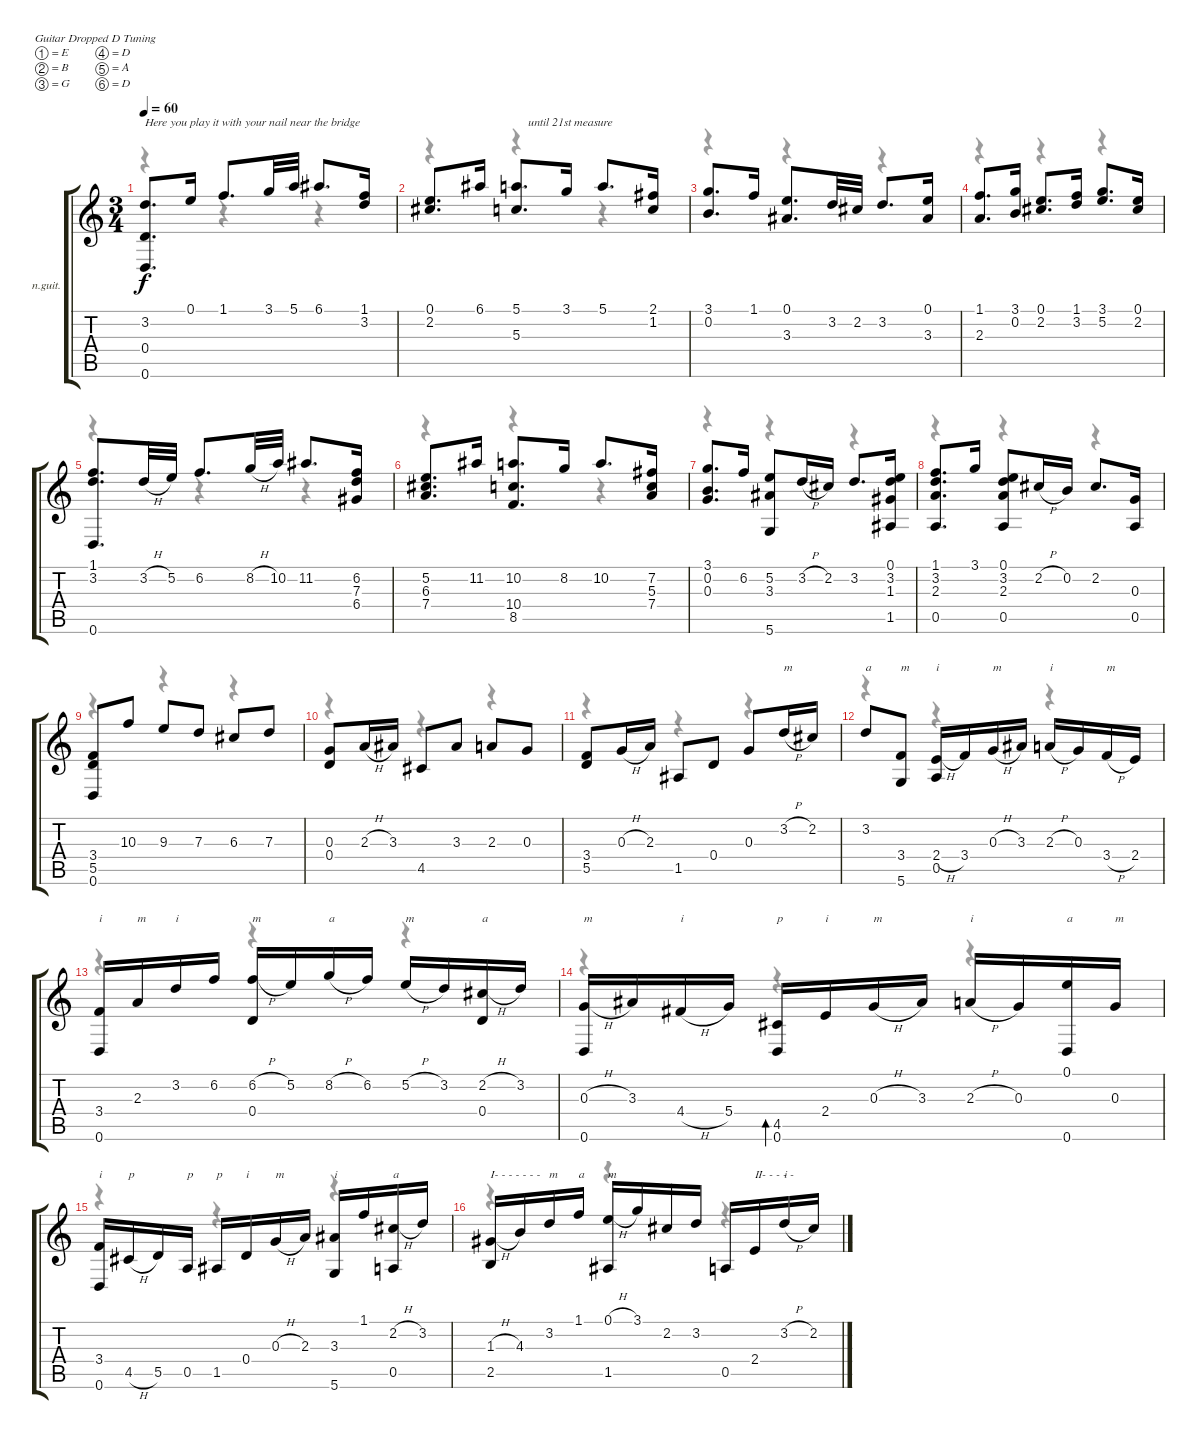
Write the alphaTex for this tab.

\defaultSystemsLayout 4
\bracketExtendMode groupsimilarinstruments
\firstSystemTrackNameOrientation horizontal
\otherSystemsTrackNameOrientation horizontal
\chordDiagramsInScore
\track ("Classical Guitar" "n.guit.") {instrument acousticguitarnylon}
\staff {score tabs}
\tuning (E4 B3 G3 D3 A2 D2)
\voice
\ts (3 4)
\tempo 60
\clef g2
\ks c
(3.2 0.4 0.6).8{d txt "Here you play it with your nail near the bridge" dy f beam Up} 0.1.16{beam Up} 1.1.8{d beam Up} 3.1.32{beam Up} 5.1.32{beam Up} 6.1{acc #}.8{d beam Up} (1.1 3.2).16{beam Up} |
(0.1 2.2{acc #}).8{d beam Up} 6.1{acc #}.16{beam Up} (5.1 5.3).8{d txt "    until 21st measure" beam Up} 3.1.16{beam Up} 5.1.8{d beam Up} (2.1{acc #} 1.2).16{beam Up} |
(3.1 0.2).8{d beam Up} 1.1.16{beam Up} (0.1 3.3{acc #}).8{d beam Up} 3.2.32{beam Up} 2.2{acc #}.32{beam Up} 3.2.8{d beam Up} (0.1 3.3{acc #}).16{beam Up} |
(1.1 2.3).8{d beam Up} (3.1 0.2).16{beam Up} (0.1 2.2{acc #}).8{d beam Up} (1.1 3.2).16{beam Up} (3.1 5.2).8{d beam Up} (0.1 2.2{acc #}).16{beam Up} |
(1.1 3.2 0.6).8{d beam Up} 3.2{h}.32{beam Up} 5.2.32{beam Up} 6.2.8{d beam Up} 8.2{h}.32{beam Up} 10.2.32{beam Up} 11.2{acc #}.8{d beam Up} (6.2 7.3 6.4{acc #}).16{beam Up} |
(5.2 6.3{acc #} 7.4).8{d beam Up} 11.2{acc #}.16{beam Up} (10.2 10.4 8.5).8{d beam Up} 8.2.16{beam Up} 10.2.8{d beam Up} (7.2{acc #} 5.3 7.4).16{beam Up} |
(3.1 0.2 0.3).8{d beam Up} 6.2.16{beam Up} (5.2 3.3{acc #} 5.6).8{beam Up} 3.2{h}.16{beam Up} 2.2{acc #}.16{beam Up} 3.2.8{d beam Up} (0.1 3.2 1.3{acc #} 1.5{acc #}).16{beam Up} |
(1.1 3.2 2.3 0.5).8{d beam Up} 3.1.16{beam Up} (0.1 3.2 2.3 0.5).8{beam Up} 2.2{h acc #}.16{beam Up} 0.2.16{beam Up} 2.2{acc #}.8{d beam Up} (0.3 0.5).16{beam Up} |
(3.4 5.5 0.6).8{beam Up} 10.3.8{beam Up} 9.3.8{beam Up} 7.3.8{beam Up} 6.3{acc #}.8{beam Up} 7.3.8{beam Up} |
(0.3 0.4).8{beam Up} 2.3{h}.16{beam Up} 3.3{acc #}.16{beam Up} 4.5{acc #}.8{beam Up} 3.3{acc #}.8{beam Up} 2.3.8{beam Up} 0.3.8{beam Up} |
(3.4 5.5).8{beam Up} 0.3{h}.16{beam Up} 2.3.16{beam Up} 1.5{acc #}.8{beam Up} 0.4.8{beam Up} 0.3.8{beam Up} 3.2{h}.16{txt "m" beam Up} 2.2{acc #}.16{beam Up} |
3.2.8{txt "a" beam Up} (3.4 5.6).8{txt "m" beam Up} (2.4{h} 0.5).16{txt "i" beam Up} 3.4.16{beam Up} 0.3{h}.16{txt "m" beam Up} 3.3{acc #}.16{beam Up} 2.3{h}.16{txt "i" beam Up} 0.3.16{beam Up} 3.4{h}.16{txt "m" beam Up} 2.4.16{beam Up} |
(3.4 0.6).16{txt "i" beam Up} 2.3.16{txt "m" beam Up} 3.2.16{txt "i" beam Up} 6.2.16{beam Up} (6.2{h} 0.4).16{txt "m" beam Up} 5.2.16{beam Up} 8.2{h}.16{txt "a" beam Up} 6.2.16{beam Up} 5.2{h}.16{txt "m" beam Up} 3.2.16{beam Up} (2.2{h acc #} 0.4).16{txt "a" beam Up} 3.2.16{beam Up} |
(0.3{h} 0.6).16{txt "m" beam Up} 3.3{acc #}.16{beam Up} 4.4{h acc #}.16{txt "i" beam Up} 5.4.16{beam Up} (4.5{acc #} 0.6).16{bd 240 txt "p" beam Up} 2.4.16{txt "i" beam Up} 0.3{h}.16{txt "m" beam Up} 3.3{acc #}.16{beam Up} 2.3{h}.16{txt "i" beam Up} 0.3.16{beam Up} (0.1 0.6).16{txt "a" beam Up} 0.3.16{txt "m" beam Up} |
(3.4 0.6).16{txt "i" beam Up} 4.5{h acc #}.16{txt "p" beam Up} 5.5.16{beam Up} 0.5.16{txt "p" beam Up} 1.5{acc #}.16{txt "p" beam Up} 0.4.16{txt "i" beam Up} 0.3{h}.16{txt "m" beam Up} 2.3.16{beam Up} (3.3{acc #} 5.6).16{txt "i" beam Up} 1.1.16{beam Up} (2.2{h acc #} 0.5).16{txt "a" beam Up} 3.2.16{beam Up} |
(1.3{h acc #} 2.5).16{txt "I- - - - - - -" beam Up} 4.3.16{beam Up} 3.2.16{txt "m" beam Up} 1.1.16{txt "a" beam Up} (0.1{h} 1.5{acc #}).16{txt "m" beam Up} 3.1.16{beam Up} 2.2{acc #}.16{beam Up} 3.2.16{beam Up} 0.5.16{beam Up} 2.4.16{txt "II- - - - -" beam Up} 3.2{h}.16{txt "i" beam Up} 2.2{acc #}.16{beam Up}
\voice
\clef g2
\ottava regular
\simile none
\ks c
r.4{dy mf beam Down} r.4{beam Down} r.4{beam Down} |
r.4{beam Down} r.4{beam Down} r.4{beam Down} |
r.4{beam Down} r.4{beam Down} r.4{beam Down} |
r.4{beam Down} r.4{beam Down} r.4{beam Down} |
r.4{beam Down} r.4{beam Down} r.4{beam Down} |
r.4{beam Down} r.4{beam Down} r.4{beam Down} |
r.4{beam Down} r.4{beam Down} r.4{beam Down} |
r.4{beam Down} r.4{beam Down} r.4{beam Down} |
r.4{beam Down} r.4{beam Down} r.4{beam Down} |
r.4{beam Down} r.4{beam Down} r.4{beam Down} |
r.4{beam Down} r.4{beam Down} r.4{beam Down} |
r.4{beam Down} r.4{beam Down} r.4{beam Down} |
r.4{beam Down} r.4{beam Down} r.4{beam Down} |
r.4{beam Down} r.4{beam Down} r.4{beam Down} |
r.4{beam Down} r.4{beam Down} r.4{beam Down} |
r.4{beam Down} r.4{beam Down} r.4{beam Down}
